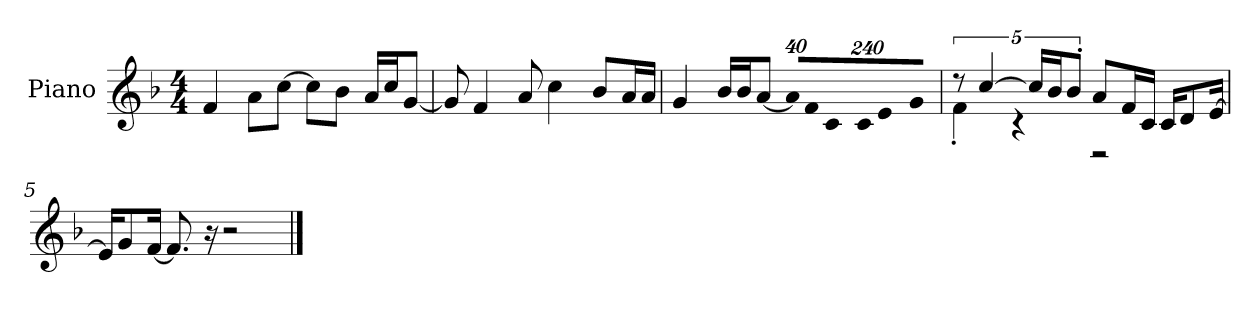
**kern
*part1
*staff1
*I"Piano
*I'P-no
*clefG2
*k[b-]
*M4/4
*MM90
=1
4f/
8a\L
[8cc\J
8cc\L]
8b-\J
16a/LL
16cc/J
[8g/J
=2
8g/]
4f/
8a/
4cc\
8b-/L
16a/L
16a/JJ
=3
4g/
16b-/LL
16b-/J
[8a/J
*Xbrackettup
!LO:N:vis=32
640%23a/KLL]
!LO:N:vis=16
1920%137f/
!LO:N:vis=32
640%23c/K
!LO:N:vis=16
1920%137c/J
!LO:N:vis=8
960%137e/
!LO:N:vis=8
960%137g/J
=4
*brackettup
*^
10r	4f'\
[5cc/	.
.	4r
20cc/LL]	.
20b-/J	.
10b-'/J	.
8a/L	2r
16f/L	.
16c/JJ	.
16c/KL	.
8d/	.
[16e/Jk	.
*v	*v
!!LO:LB:g=z
=5
16e/KL]
8g/
[16f/Jk
8.f/]
16r
2r
==
*-
